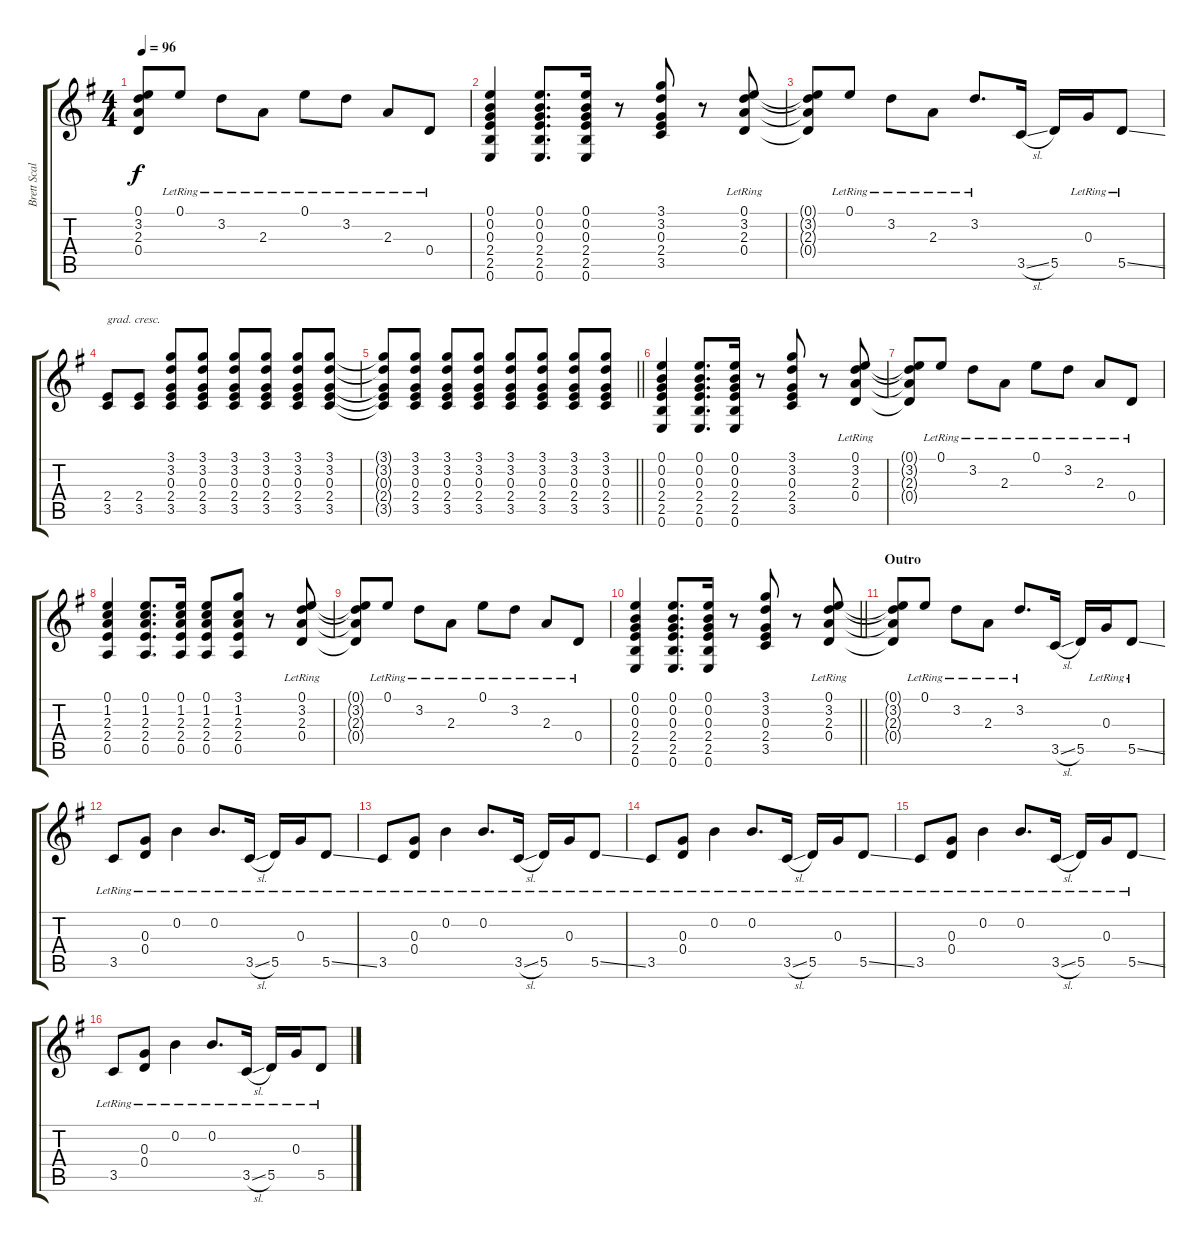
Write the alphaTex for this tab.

\track ("Brett Scallions (Rhythm Guitar)" "Brett Scal") {instrument electricguitarclean}
\staff {score tabs}
\tuning (E4 B3 G3 D3 A2 E2) {hide}
\ts (4 4)
\tempo 96
\clef g2
\ks g
(0.1{t} 3.2{t} 2.3{t} 0.4{t}).8{dy f} 0.1{lr}.8 3.2{lr}.8 2.3{lr}.8 0.1{lr}.8 3.2{lr}.8 2.3{lr}.8 0.4{lr}.8 |
(0.1 0.2 0.3 2.4 2.5 0.6).4 (0.1 0.2 0.3 2.4 2.5 0.6).8{d} (0.1 0.2 0.3 2.4 2.5 0.6).16 r.8 (3.1 3.2 0.3 2.4 3.5).8 r.8 (0.1{lr} 3.2{lr} 2.3{lr} 0.4{lr}).8 |
(0.1{t} 3.2{t} 2.3{t} 0.4{t}).8 0.1{lr}.8 3.2{lr}.8 2.3{lr}.8 3.2{lr}.8{d} 3.5{sl}.16 5.5.16 0.3{lr}.16 5.5{ss lr}.8 |
(2.4 3.5).8{txt "grad. cresc."} (2.4 3.5).8 (3.1 3.2 0.3 2.4 3.5).8 (3.1 3.2 0.3 2.4 3.5).8 (3.1 3.2 0.3 2.4 3.5).8 (3.1 3.2 0.3 2.4 3.5).8 (3.1 3.2 0.3 2.4 3.5).8 (3.1 3.2 0.3 2.4 3.5).8 |
\barLineRight lightlight
(3.1{t} 3.2{t} 0.3{t} 2.4{t} 3.5{t}).8 (3.1 3.2 0.3 2.4 3.5).8 (3.1 3.2 0.3 2.4 3.5).8 (3.1 3.2 0.3 2.4 3.5).8 (3.1 3.2 0.3 2.4 3.5).8 (3.1 3.2 0.3 2.4 3.5).8 (3.1 3.2 0.3 2.4 3.5).8 (3.1 3.2 0.3 2.4 3.5).8 |
(0.1 0.2 0.3 2.4 2.5 0.6).4 (0.1 0.2 0.3 2.4 2.5 0.6).8{d} (0.1 0.2 0.3 2.4 2.5 0.6).16 r.8 (3.1 3.2 0.3 2.4 3.5).8 r.8 (0.1{lr} 3.2{lr} 2.3{lr} 0.4{lr}).8 |
(0.1{t} 3.2{t} 2.3{t} 0.4{t}).8 0.1{lr}.8 3.2{lr}.8 2.3{lr}.8 0.1{lr}.8 3.2{lr}.8 2.3{lr}.8 0.4{lr}.8 |
(0.1 1.2 2.3 2.4 0.5).4 (0.1 1.2 2.3 2.4 0.5).8{d} (0.1 1.2 2.3 2.4 0.5).16 (0.1 1.2 2.3 2.4 0.5).8 (3.1 1.2 2.3 2.4 0.5).8 r.8 (0.1{lr} 3.2{lr} 2.3{lr} 0.4{lr}).8 |
(0.1{t} 3.2{t} 2.3{t} 0.4{t}).8 0.1{lr}.8 3.2{lr}.8 2.3{lr}.8 0.1{lr}.8 3.2{lr}.8 2.3{lr}.8 0.4{lr}.8 |
\barLineRight lightlight
(0.1 0.2 0.3 2.4 2.5 0.6).4 (0.1 0.2 0.3 2.4 2.5 0.6).8{d} (0.1 0.2 0.3 2.4 2.5 0.6).16 r.8 (3.1 3.2 0.3 2.4 3.5).8 r.8 (0.1{lr} 3.2{lr} 2.3{lr} 0.4{lr}).8 |
\section ("" "Outro")
(0.1{t} 3.2{t} 2.3{t} 0.4{t}).8 0.1{lr}.8 3.2{lr}.8 2.3{lr}.8 3.2{lr}.8{d} 3.5{sl}.16 5.5.16 0.3{lr}.16 5.5{ss lr}.8 |
3.5{lr}.8 (0.3{lr} 0.4{lr}).8 0.2{lr}.4 0.2{lr}.8{d} 3.5{sl lr}.16 5.5{lr}.16 0.3{lr}.16 5.5{ss lr}.8 |
3.5{lr}.8 (0.3{lr} 0.4{lr}).8 0.2{lr}.4 0.2{lr}.8{d} 3.5{sl lr}.16 5.5{lr}.16 0.3{lr}.16 5.5{ss lr}.8 |
3.5{lr}.8 (0.3{lr} 0.4{lr}).8 0.2{lr}.4 0.2{lr}.8{d} 3.5{sl lr}.16 5.5{lr}.16 0.3{lr}.16 5.5{ss lr}.8 |
3.5{lr}.8 (0.3{lr} 0.4{lr}).8 0.2{lr}.4 0.2{lr}.8{d} 3.5{sl lr}.16 5.5{lr}.16 0.3{lr}.16 5.5{ss lr}.8 |
3.5{lr}.8 (0.3{lr} 0.4{lr}).8 0.2{lr}.4 0.2{lr}.8{d} 3.5{sl lr}.16 5.5{lr}.16 0.3{lr}.16 5.5{ss lr}.8
